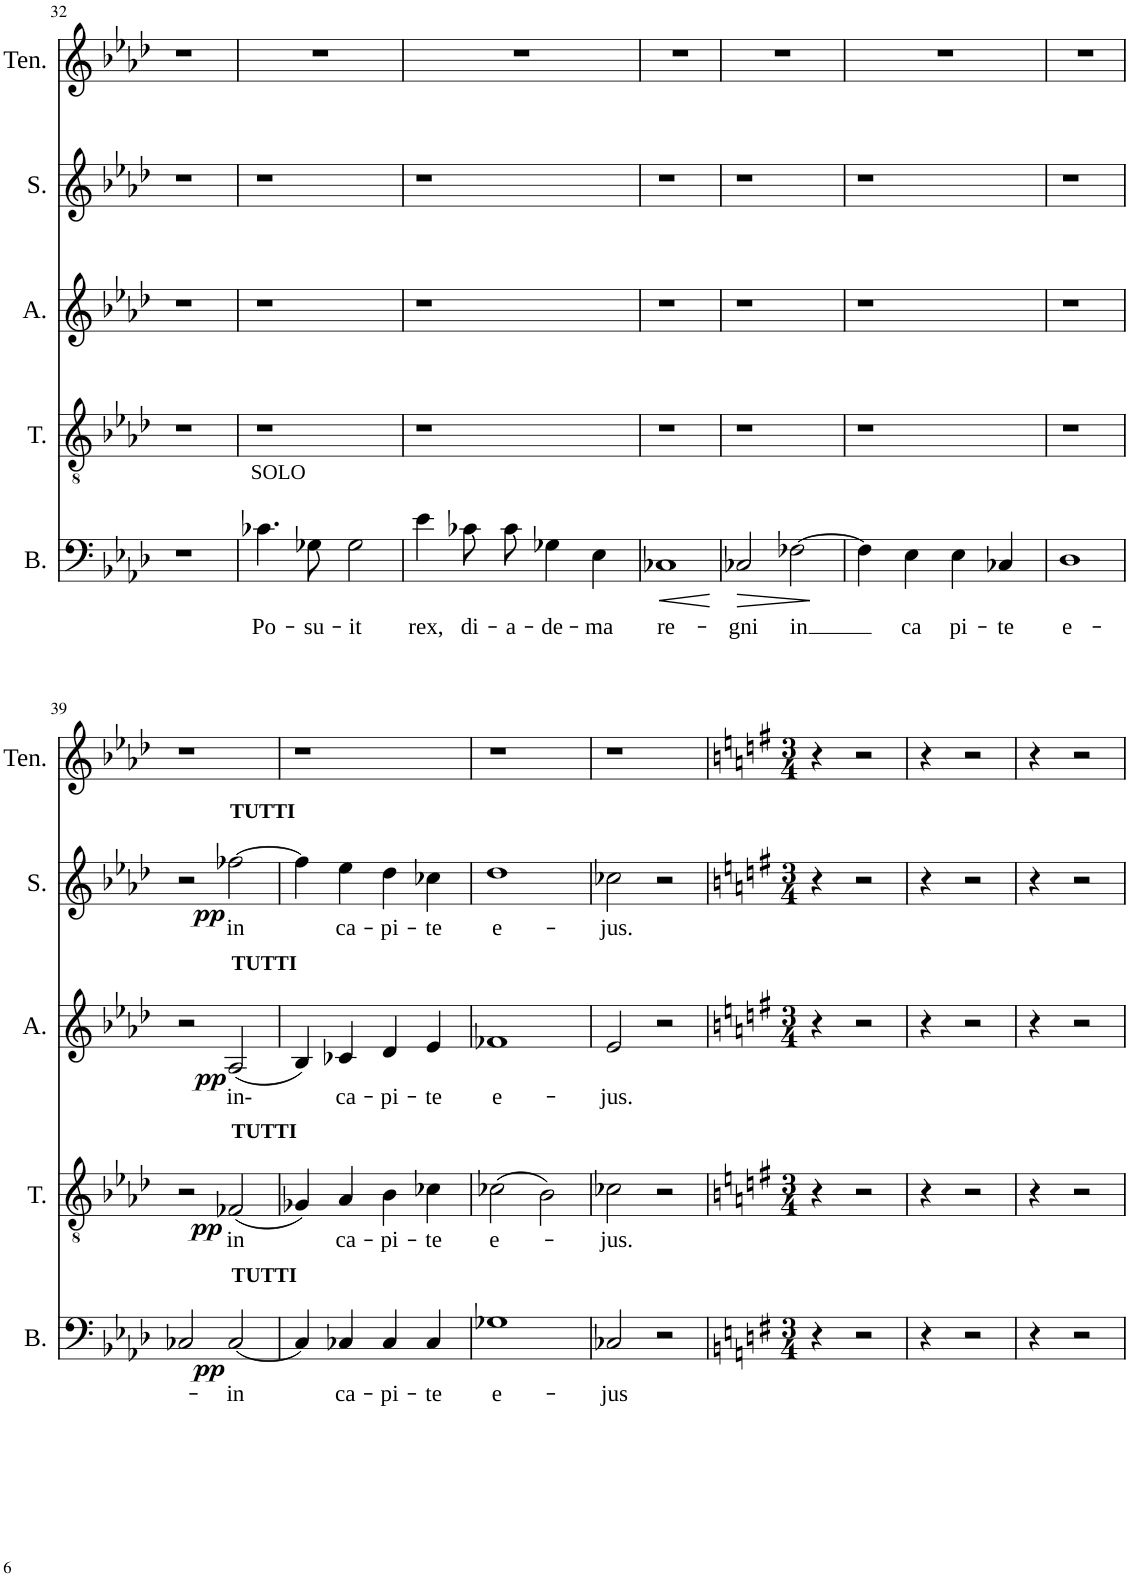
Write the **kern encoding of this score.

**kern	**text	**dynam	**kern	**text	**dynam	**kern	**text	**dynam	**kern	**text	**dynam
*part4	*part4	*part4	*part3	*part3	*part3	*part2	*part2	*part2	*part1	*part1	*part1
*staff4	*staff4	*staff4	*staff3	*staff3	*staff3	*staff2	*staff2	*staff2	*staff1	*staff1	*staff1
*I"B.	*	*	*I"T.	*	*	*I"A.	*	*	*I"S.	*	*
*I'B.	*	*	*I'T.	*	*	*I'A.	*	*	*I'S.	*	*
!!LO:PB:g=z
*clefF4	*	*	*clefGv2	*	*	*clefG2	*	*	*clefG2	*	*
*k[b-e-a-d-]	*	*	*k[b-e-a-d-]	*	*	*k[b-e-a-d-]	*	*	*k[b-e-a-d-]	*	*
*M4/4	*	*	*M4/4	*	*	*M4/4	*	*	*M4/4	*	*
=32	=32	=32	=32	=32	=32	=32	=32	=32	=32	=32	=32
1r	.	.	1r	.	.	1r	.	.	1r	.	.
=33	=33	=33	=33	=33	=33	=33	=33	=33	=33	=33	=33
!LO:TX:a:t=SOLO	!	!	!	!	!	!	!	!	!	!	!
!	!LO:LY:b	!	!	!	!	!	!	!	!	!	!
4.c-X\	Po-	.	1r	.	.	1r	.	.	1r	.	.
!	!LO:LY:b	!	!	!	!	!	!	!	!	!	!
8G-X\	-su-	.	.	.	.	.	.	.	.	.	.
!	!LO:LY:b	!	!	!	!	!	!	!	!	!	!
2G-\	-it	.	.	.	.	.	.	.	.	.	.
=34	=34	=34	=34	=34	=34	=34	=34	=34	=34	=34	=34
!	!LO:LY:b	!	!	!	!	!	!	!	!	!	!
4e-\	rex,	.	1r	.	.	1r	.	.	1r	.	.
!	!LO:LY:b	!	!	!	!	!	!	!	!	!	!
8c-X\L	di-	.	.	.	.	.	.	.	.	.	.
!	!LO:LY:b	!	!	!	!	!	!	!	!	!	!
8c-\J	-a-	.	.	.	.	.	.	.	.	.	.
!	!LO:LY:b	!	!	!	!	!	!	!	!	!	!
4G-X\	-de-	.	.	.	.	.	.	.	.	.	.
!	!LO:LY:b	!	!	!	!	!	!	!	!	!	!
4E-\	-ma	.	.	.	.	.	.	.	.	.	.
=35	=35	=35	=35	=35	=35	=35	=35	=35	=35	=35	=35
!	!LO:LY:b	!LO:HP:b	!	!	!	!	!	!	!	!	!
1C-X	re-	<	1r	.	.	1r	.	.	1r	.	.
.	.	[	.	.	.	.	.	.	.	.	.
=36	=36	=36	=36	=36	=36	=36	=36	=36	=36	=36	=36
!	!LO:LY:b	!LO:HP:b	!	!	!	!	!	!	!	!	!
2C-X/	-gni	>	1r	.	.	1r	.	.	1r	.	.
!	!LO:LY:b	!	!	!	!	!	!	!	!	!	!
[2F-X\	in	.	.	.	.	.	.	.	.	.	.
.	.	]	.	.	.	.	.	.	.	.	.
=37	=37	=37	=37	=37	=37	=37	=37	=37	=37	=37	=37
4F-\]	.	.	1r	.	.	1r	.	.	1r	.	.
!	!LO:LY:b	!	!	!	!	!	!	!	!	!	!
4E-\	ca	.	.	.	.	.	.	.	.	.	.
!	!LO:LY:b	!	!	!	!	!	!	!	!	!	!
4E-\	-pi-	.	.	.	.	.	.	.	.	.	.
!	!LO:LY:b	!	!	!	!	!	!	!	!	!	!
4C-X/	-te	.	.	.	.	.	.	.	.	.	.
=38	=38	=38	=38	=38	=38	=38	=38	=38	=38	=38	=38
!	!LO:LY:b	!	!	!	!	!	!	!	!	!	!
1D-	e-	.	1r	.	.	1r	.	.	1r	.	.
!!LO:LB:g=z
=39	=39	=39	=39	=39	=39	=39	=39	=39	=39	=39	=39
!	!	!	!	!	!	!	!	!LO:DY:b	!	!	!LO:DY:b
2C-X/	.	.	2r	.	.	2r	.	pp	2r	.	pp
!	!	!	!	!	!	!	!	!	!LO:TX:a:B:t=TUTTI	!	!
!	!	!	!	!	!	!LO:TX:a:B:t=TUTTI	!	!	!	!	!
!	!	!	!LO:TX:a:B:t=TUTTI	!	!	!	!	!	!	!	!
!LO:TX:a:B:t=TUTTI	!	!	!	!	!	!	!	!	!	!	!
!	!LO:LY:b	!LO:DY:b	!	!LO:LY:b	!LO:DY:b	!	!LO:LY:b	!	!	!LO:LY:b	!
[2C-/	in	pp	(2F-X/	in	pp	(2A-/	in-	.	[2ff-X\	in	.
=40	=40	=40	=40	=40	=40	=40	=40	=40	=40	=40	=40
4C-/]	.	.	4G-X/)	.	.	4B-/)	.	.	4ff-\]	.	.
!	!LO:LY:b	!	!	!LO:LY:b	!	!	!LO:LY:b	!	!	!LO:LY:b	!
4C-X/	ca-	.	4A-/	ca-	.	4c-X/	ca-	.	4ee-\	ca-	.
!	!LO:LY:b	!	!	!LO:LY:b	!	!	!LO:LY:b	!	!	!LO:LY:b	!
4C-/	-pi-	.	4B-\	-pi-	.	4d-/	-pi-	.	4dd-\	-pi-	.
!	!LO:LY:b	!	!	!LO:LY:b	!	!	!LO:LY:b	!	!	!LO:LY:b	!
4C-/	-te	.	4c-X\	-te	.	4e-/	-te	.	4cc-X\	-te	.
=41	=41	=41	=41	=41	=41	=41	=41	=41	=41	=41	=41
!	!LO:LY:b	!	!	!LO:LY:b	!	!	!LO:LY:b	!	!	!LO:LY:b	!
1G-X	e-	.	(2c-X\	e-	.	1f-X	e-	.	1dd-	e-	.
.	.	.	2B-\)	.	.	.	.	.	.	.	.
=42	=42	=42	=42	=42	=42	=42	=42	=42	=42	=42	=42
!	!LO:LY:b	!	!	!LO:LY:b	!	!	!LO:LY:b	!	!	!LO:LY:b	!
2C-X/	-jus	.	2c-X\	-jus.	.	2e-/	-jus.	.	2cc-X\	-jus.	.
2r	.	.	2r	.	.	2r	.	.	2r	.	.
=43	=43	=43	=43	=43	=43	=43	=43	=43	=43	=43	=43
*k[f#]	*	*	*k[f#]	*	*	*k[f#]	*	*	*k[f#]	*	*
*M3/4	*	*	*M3/4	*	*	*M3/4	*	*	*M3/4	*	*
4r	.	.	4r	.	.	4r	.	.	4r	.	.
2r	.	.	2r	.	.	2r	.	.	2r	.	.
=44	=44	=44	=44	=44	=44	=44	=44	=44	=44	=44	=44
4r	.	.	4r	.	.	4r	.	.	4r	.	.
2r	.	.	2r	.	.	2r	.	.	2r	.	.
=45	=45	=45	=45	=45	=45	=45	=45	=45	=45	=45	=45
4r	.	.	4r	.	.	4r	.	.	4r	.	.
2r	.	.	2r	.	.	2r	.	.	2r	.	.
=	=	=	=	=	=	=	=	=	=	=	=
*-	*-	*-	*-	*-	*-	*-	*-	*-	*-	*-	*-
